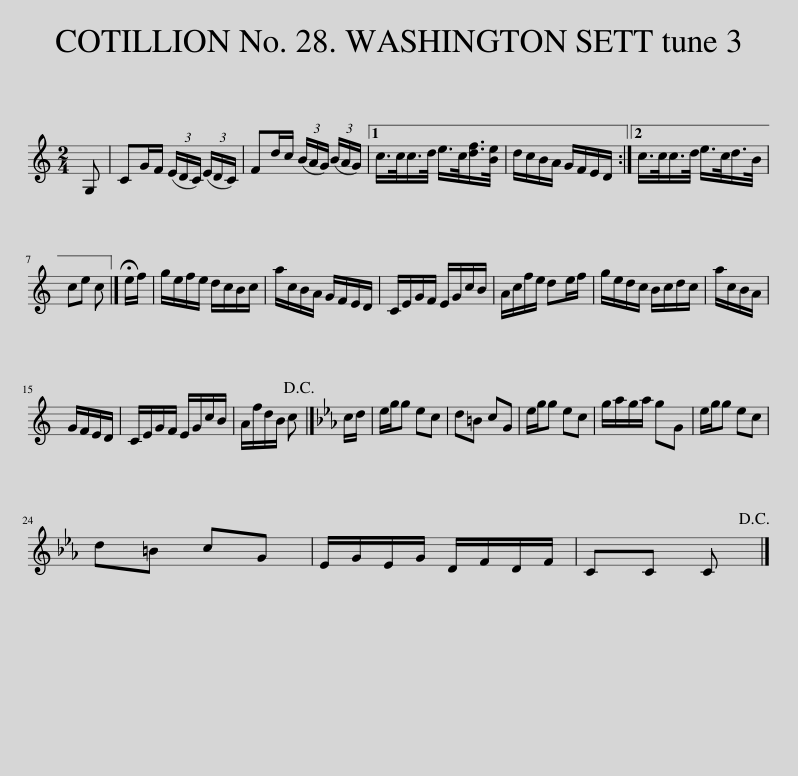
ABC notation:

X:1
L:1/8
M:2/4
I:linebreak $
K:C
V:1 treble
V:1
 G, | CG/F/ (3(E/D/C/) (3(E/D/C/) | Fd/c/ (3(B/A/G/) (3(B/A/G/) |1 c/>c/c/>d/ e/>c/[df]/>[Be]/ | d/c/B/A/ G/F/E/D/ :|2 %5
 c/>c/c/>d/ e/>c/d/>B/ |$ ce c |] !fermata!e/f/ | g/e/f/e/ d/c/B/c/ | a/c/B/A/ G/F/E/D/ | %10
 C/E/G/F/ E/G/c/B/ | A/c/f/e/ de/f/ | g/e/d/c/ B/c/d/c/ | a/c/B/A/ |$ G/F/E/D/ | %15
 C/E/G/F/ E/G/c/B/ | A/f/d/B/ c!D.C.! |][K:Cmin] c/d/ | e/g/g ec | d=B cG | %20
 e/g/g ec | g/a/g/a/ gG | e/g/g ec |$ d=B cG | E/G/E/G/ D/F/D/F/ | %25
 CC C!D.C.! |] %26
